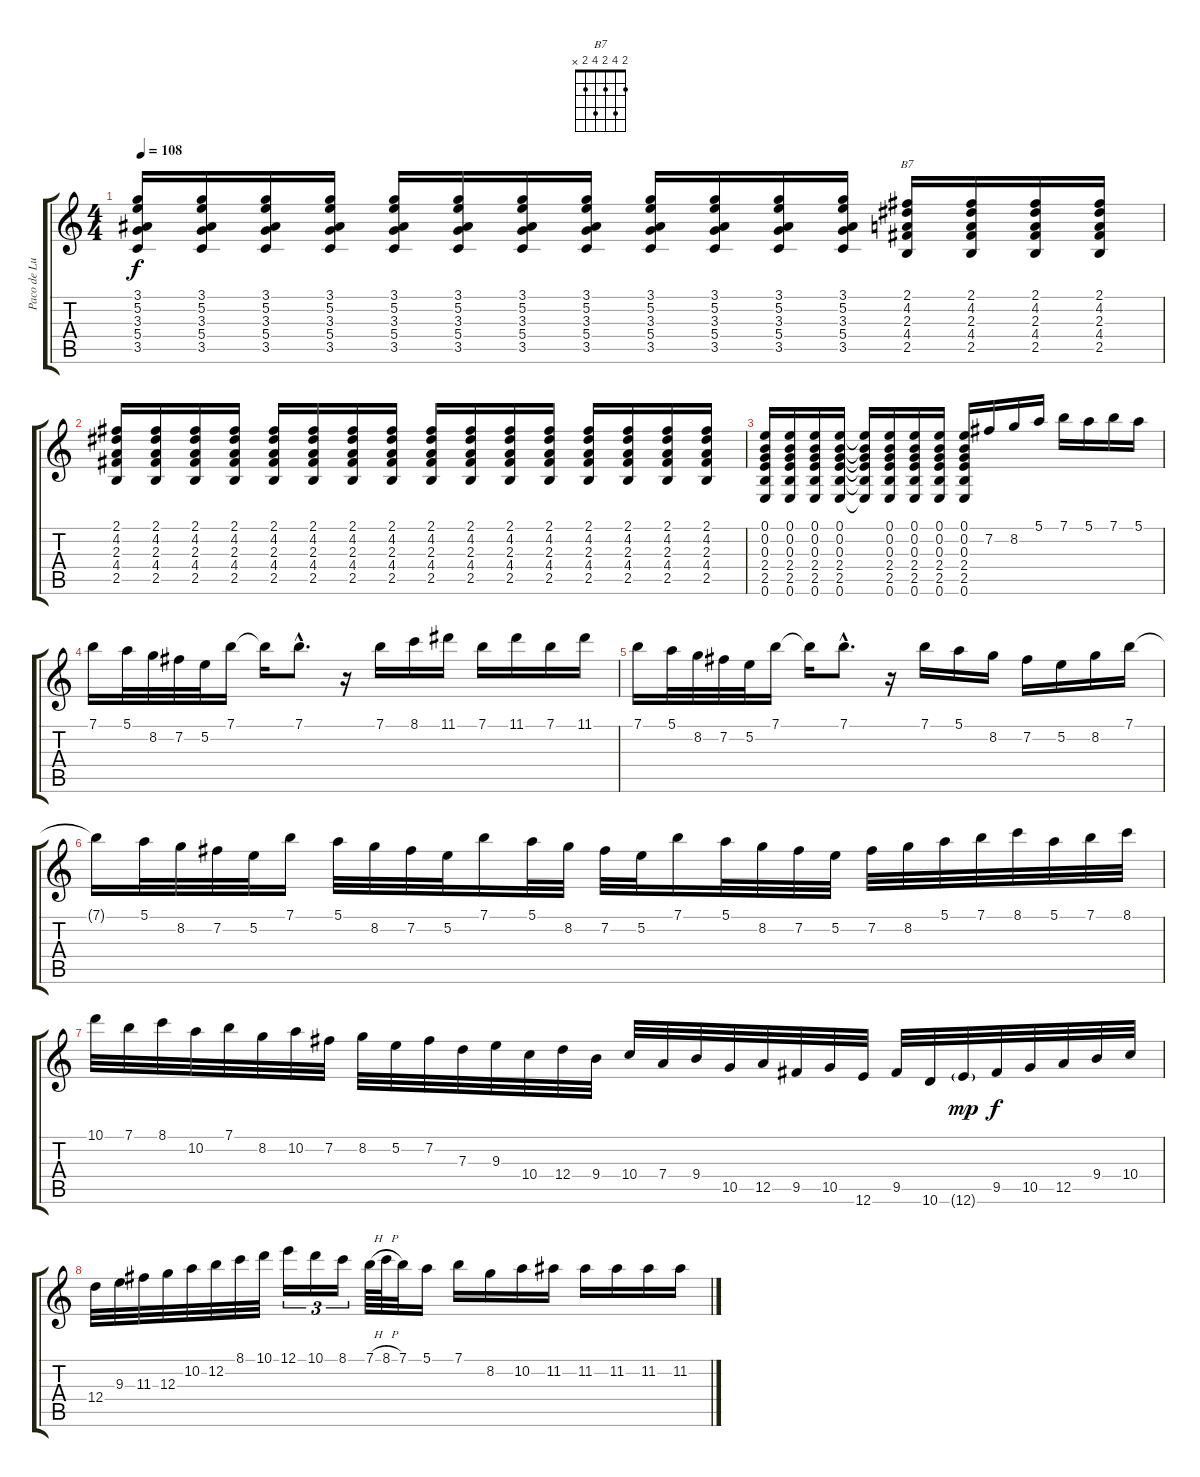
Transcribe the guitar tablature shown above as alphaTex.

\track ("Paco de Lucia" "Paco de Lu") {instrument acousticguitarnylon}
\staff {score tabs}
\tuning (E4 B3 G3 D3 A2 E2) {hide}
\chord ("B7" 2 4 2 4 2 x)
\ts (4 4)
\tempo 108
\clef g2
\ks c
(3.1{t} 5.2{t} 3.3{t} 5.4{t} 3.5{t}).16{dy f} (3.1 5.2 3.3 5.4 3.5).16{volume 12} (3.1 5.2 3.3 5.4 3.5).16 (3.1 5.2 3.3 5.4 3.5).16 (3.1 5.2 3.3 5.4 3.5).16 (3.1 5.2 3.3 5.4 3.5).16 (3.1 5.2 3.3 5.4 3.5).16 (3.1 5.2 3.3 5.4 3.5).16 (3.1 5.2 3.3 5.4 3.5).16 (3.1 5.2 3.3 5.4 3.5).16 (3.1 5.2 3.3 5.4 3.5).16 (3.1 5.2 3.3 5.4 3.5).16 (2.1 4.2 2.3 4.4 2.5).16{ch "B7"} (2.1 4.2 2.3 4.4 2.5).16 (2.1 4.2 2.3 4.4 2.5).16 (2.1 4.2 2.3 4.4 2.5).16 |
(2.1 4.2 2.3 4.4 2.5).16{volume 12} (2.1 4.2 2.3 4.4 2.5).16 (2.1 4.2 2.3 4.4 2.5).16 (2.1 4.2 2.3 4.4 2.5).16 (2.1 4.2 2.3 4.4 2.5).16 (2.1 4.2 2.3 4.4 2.5).16 (2.1 4.2 2.3 4.4 2.5).16 (2.1 4.2 2.3 4.4 2.5).16 (2.1 4.2 2.3 4.4 2.5).16 (2.1 4.2 2.3 4.4 2.5).16 (2.1 4.2 2.3 4.4 2.5).16 (2.1 4.2 2.3 4.4 2.5).16 (2.1 4.2 2.3 4.4 2.5).16 (2.1 4.2 2.3 4.4 2.5).16 (2.1 4.2 2.3 4.4 2.5).16 (2.1 4.2 2.3 4.4 2.5).16 |
(0.1 0.2 0.3 2.4 2.5 0.6).16{volume 12} (0.1 0.2 0.3 2.4 2.5 0.6).16{volume 12} (0.1 0.2 0.3 2.4 2.5 0.6).16{volume 12} (0.1 0.2 0.3 2.4 2.5 0.6).16{volume 12} (0.1{t} 0.2{t} 0.3{t} 2.4{t} 2.5{t} 0.6{t}).16 (0.1 0.2 0.3 2.4 2.5 0.6).16{volume 12} (0.1 0.2 0.3 2.4 2.5 0.6).16{volume 12} (0.1 0.2 0.3 2.4 2.5 0.6).16{volume 12} (0.1 0.2 0.3 2.4 2.5 0.6).16{volume 12} 7.2.16{volume 16} 8.2.16 5.1.16 7.1.16 5.1.16 7.1.16 5.1.16 |
7.1.16 5.1.32 8.2.32 7.2.32 5.2.32 7.1.16 7.1{t}.16 7.1{hac}.8{d} r.16 7.1.16 8.1.16 11.1.16 7.1.16 11.1.16 7.1.16 11.1.16 |
7.1.16 5.1.32 8.2.32 7.2.32 5.2.32 7.1.16 7.1{t}.16 7.1{hac}.8{d} r.16 7.1.16 5.1.16 8.2.16 7.2.16 5.2.16 8.2.16 7.1.16 |
7.1{t}.16 5.1.32 8.2.32 7.2.32 5.2.32 7.1.16 5.1.32 8.2.32 7.2.32 5.2.32 7.1.16 5.1.32 8.2.32 7.2.32 5.2.32 7.1.16 5.1.32 8.2.32 7.2.32 5.2.32 7.2.32 8.2.32 5.1.32 7.1.32 8.1.32 5.1.32 7.1.32 8.1.32 |
10.1.32 7.1.32 8.1.32 10.2.32 7.1.32 8.2.32 10.2.32 7.2.32 8.2.32 5.2.32 7.2.32 7.3.32 9.3.32 10.4.32 12.4.32 9.4.32 10.4.32 7.4.32 9.4.32 10.5.32 12.5.32 9.5.32 10.5.32 12.6.32 9.5.32 10.6.32 12.6{g}.32{dy mp} 9.5.32{dy f} 10.5.32 12.5.32 9.4.32 10.4.32 |
12.4.32 9.3.32 11.3.32 12.3.32 10.2.32 12.2.32 8.1.32 10.1.32 12.1.16{tu (3 2)} 10.1.16{tu (3 2)} 8.1.16{tu (3 2)} 7.1{h}.64 8.1{h}.64 7.1.32 5.1.16 7.1.16 8.2.16 10.2.16 11.2.16 11.2.16 11.2.16 11.2.16 11.2.16
